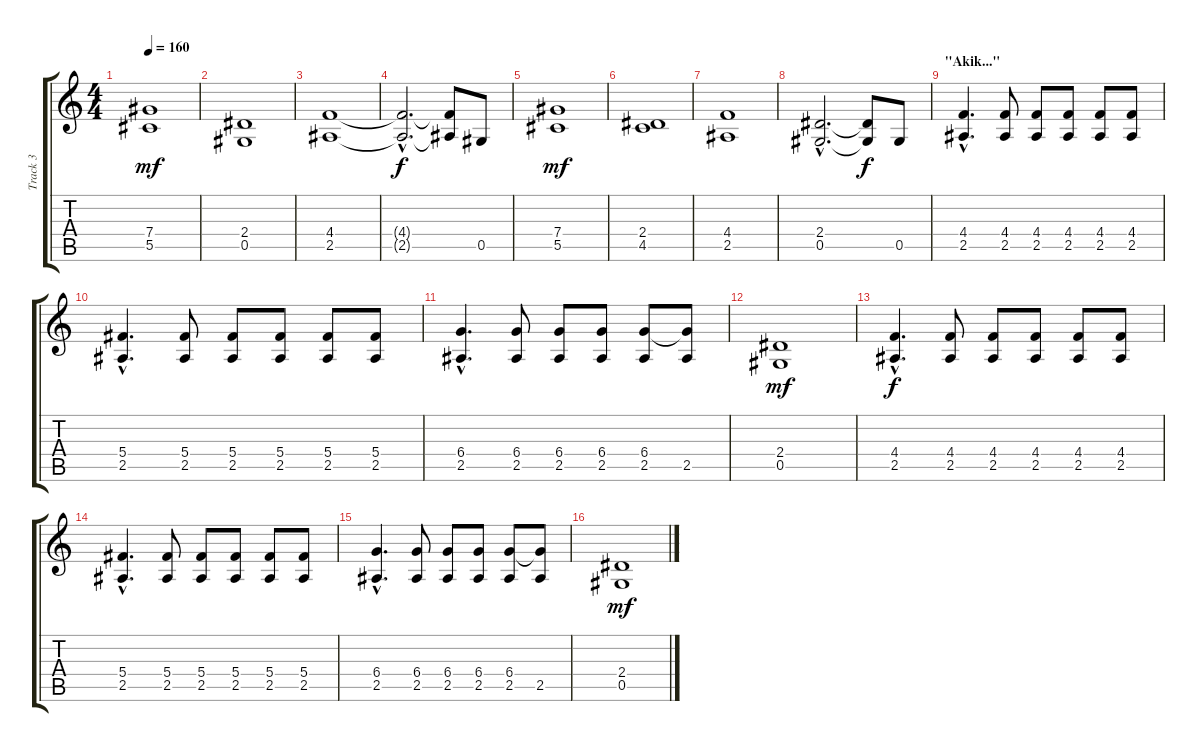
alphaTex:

\track ("Track 3" "Track 3") {instrument distortionguitar}
\staff {score tabs}
\tuning (Eb4 Bb3 Gb3 Db3 Ab2 Eb2) {hide}
\ts (4 4)
\tempo 160
\clef g2
\ks c
(7.4 5.5).1{dy mf} |
(2.4 0.5).1 |
(4.4 2.5).1 |
(4.4{hac t} 2.5{hac t}).2{d dy f} (4.4{t} 2.5{t}).8 0.5.8 |
(7.4 5.5).1{dy mf} |
(2.4 4.5).1 |
(4.4 2.5).1 |
(2.4{hac} 0.5{hac}).2{d} (2.4{t} 0.5{t}).8{dy f} 0.5.8 |
\section ("" "\"Akik...\"")
(4.4{hac} 2.5{hac}).4{d} (4.4 2.5).8 (4.4 2.5).8 (4.4 2.5).8 (4.4 2.5).8 (4.4 2.5).8 |
(5.4{hac} 2.5{hac}).4{d} (5.4 2.5).8 (5.4 2.5).8 (5.4 2.5).8 (5.4 2.5).8 (5.4 2.5).8 |
(6.4{hac} 2.5{hac}).4{d} (6.4 2.5).8 (6.4 2.5).8 (6.4 2.5).8 (6.4 2.5).8 (6.4{t} 2.5).8 |
(2.4 0.5).1{dy mf} |
(4.4{hac} 2.5{hac}).4{d dy f} (4.4 2.5).8 (4.4 2.5).8 (4.4 2.5).8 (4.4 2.5).8 (4.4 2.5).8 |
(5.4{hac} 2.5{hac}).4{d} (5.4 2.5).8 (5.4 2.5).8 (5.4 2.5).8 (5.4 2.5).8 (5.4 2.5).8 |
(6.4{hac} 2.5{hac}).4{d} (6.4 2.5).8 (6.4 2.5).8 (6.4 2.5).8 (6.4 2.5).8 (6.4{t} 2.5).8 |
(2.4 0.5).1{dy mf}
